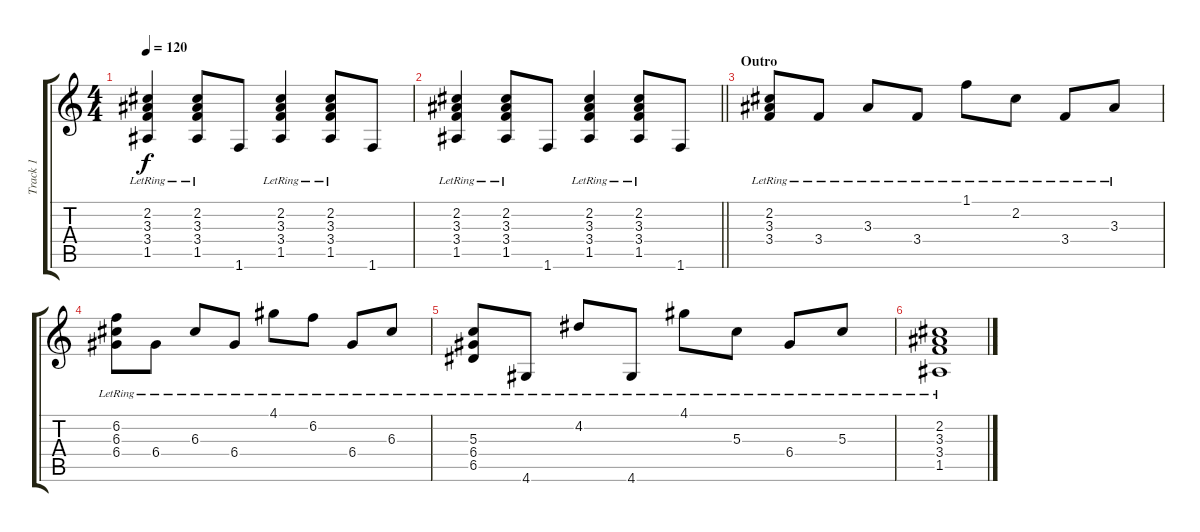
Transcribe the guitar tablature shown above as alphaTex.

\track ("Track 1" "Track 1") {instrument acousticguitarsteel}
\staff {score tabs}
\tuning (E4 B3 G3 D3 A2 E2) {hide}
\ts (4 4)
\tempo 120
\clef g2
\ks c
(2.2{lr} 3.3{lr} 3.4{lr} 1.5{lr}).4{dy f} (2.2{lr} 3.3{lr} 3.4{lr} 1.5{lr}).8 1.6.8 (2.2{lr} 3.3{lr} 3.4{lr} 1.5{lr}).4 (2.2{lr} 3.3{lr} 3.4{lr} 1.5{lr}).8 1.6.8 |
\barLineRight lightlight
(2.2{lr} 3.3{lr} 3.4{lr} 1.5{lr}).4 (2.2{lr} 3.3{lr} 3.4{lr} 1.5{lr}).8 1.6.8 (2.2{lr} 3.3{lr} 3.4{lr} 1.5{lr}).4 (2.2{lr} 3.3{lr} 3.4{lr} 1.5{lr}).8 1.6.8 |
\section ("" "Outro")
(2.2{lr} 3.3{lr} 3.4{lr}).8 3.4{lr}.8 3.3{lr}.8 3.4{lr}.8 1.1{lr}.8 2.2{lr}.8 3.4{lr}.8 3.3{lr}.8 |
(6.2{lr} 6.3{lr} 6.4{lr}).8 6.4{lr}.8 6.3{lr}.8 6.4{lr}.8 4.1{lr}.8 6.2{lr}.8 6.4{lr}.8 6.3{lr}.8 |
(5.3{lr} 6.4{lr} 6.5{lr}).8 4.6{lr}.8 4.2{lr}.8 4.6{lr}.8 4.1{lr}.8 5.3{lr}.8 6.4{lr}.8 5.3{lr}.8 |
(2.2{lr} 3.3{lr} 3.4{lr} 1.5{lr}).1
